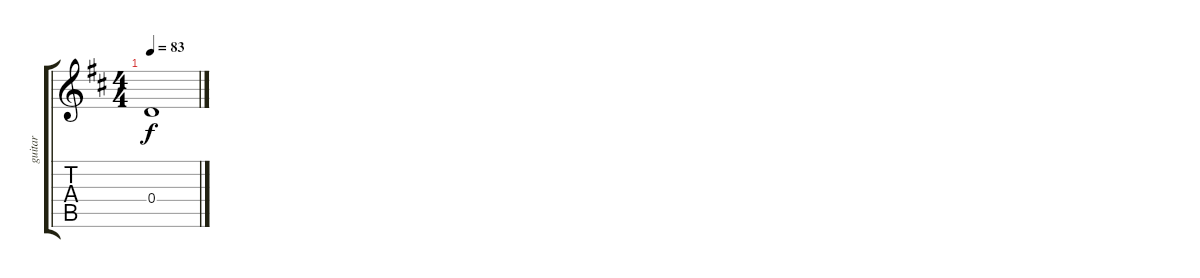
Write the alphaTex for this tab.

\track ("guitar" "guitar") {instrument acousticguitarnylon}
\staff {score tabs}
\tuning (E4 B3 G3 D3 A2 E2) {hide}
\ts (4 4)
\tempo 83
\clef g2
\ks d
0.4.1{dy f}
